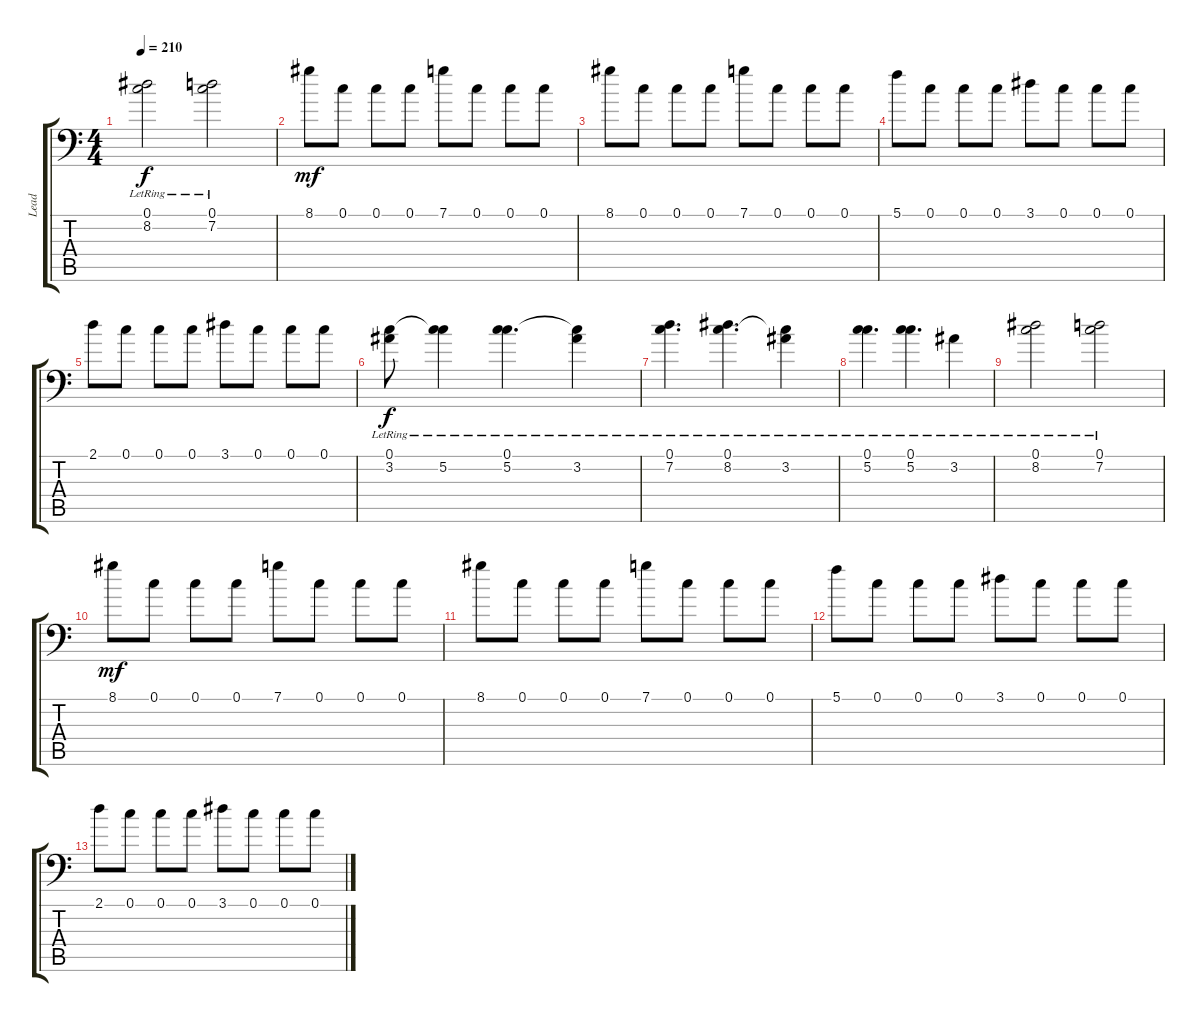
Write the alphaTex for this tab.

\track ("Lead" "Lead") {instrument distortionguitar}
\staff {score tabs}
\tuning (C4 G3 Eb3 Bb2 F2 Bb1) {hide}
\ts (4 4)
\tempo 210
\clef f4
\ks c
(0.1{lr} 8.2{lr}).2{dy f} (0.1{lr} 7.2{lr}).2 |
8.1.8{dy mf} 0.1.8 0.1.8 0.1.8 7.1.8 0.1.8 0.1.8 0.1.8 |
8.1.8 0.1.8 0.1.8 0.1.8 7.1.8 0.1.8 0.1.8 0.1.8 |
5.1.8 0.1.8 0.1.8 0.1.8 3.1.8 0.1.8 0.1.8 0.1.8 |
2.1.8 0.1.8 0.1.8 0.1.8 3.1.8 0.1.8 0.1.8 0.1.8 |
(0.1{lr} 3.2{lr}).8{dy f} (0.1{t} 5.2{lr}).4 (0.1{lr} 5.2{lr}).4{d} (0.1{t} 3.2{lr}).4 |
(0.1{lr} 7.2{lr}).4{d} (0.1{lr} 8.2{lr}).4{d} (0.1{t} 3.2{lr}).4 |
(0.1{lr} 5.2).4{d} (0.1 5.2{lr}).4{d} 3.2{lr}.4 |
(0.1{lr} 8.2{lr}).2 (0.1{lr} 7.2{lr}).2 |
8.1.8{dy mf} 0.1.8 0.1.8 0.1.8 7.1.8 0.1.8 0.1.8 0.1.8 |
8.1.8 0.1.8 0.1.8 0.1.8 7.1.8 0.1.8 0.1.8 0.1.8 |
5.1.8 0.1.8 0.1.8 0.1.8 3.1.8 0.1.8 0.1.8 0.1.8 |
2.1.8 0.1.8 0.1.8 0.1.8 3.1.8 0.1.8 0.1.8 0.1.8
